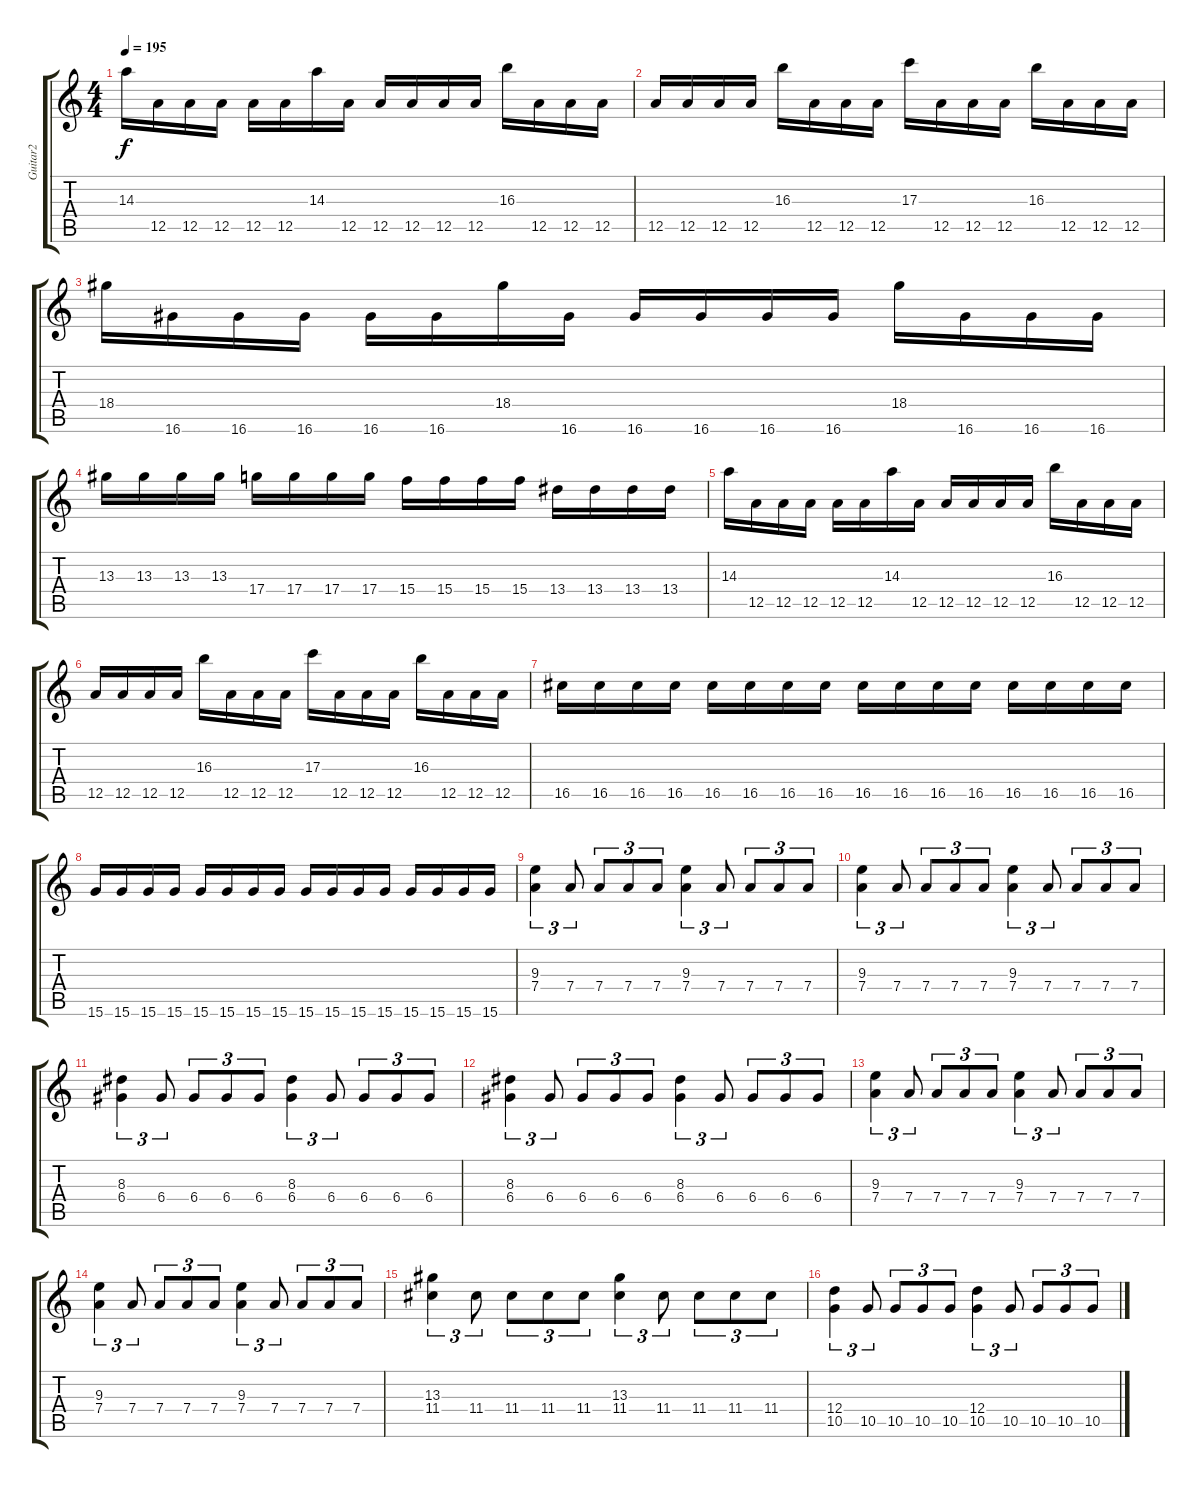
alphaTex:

\track ("Guitar2" "Guitar2") {instrument distortionguitar}
\staff {score tabs}
\tuning (E4 B3 G3 D3 A2 E2) {hide}
\ts (4 4)
\tempo 195
\clef g2
\ks c
14.3.16{dy f} 12.5.16 12.5.16 12.5.16 12.5.16 12.5.16 14.3.16 12.5.16 12.5.16 12.5.16 12.5.16 12.5.16 16.3.16 12.5.16 12.5.16 12.5.16 |
12.5.16 12.5.16 12.5.16 12.5.16 16.3.16 12.5.16 12.5.16 12.5.16 17.3.16 12.5.16 12.5.16 12.5.16 16.3.16 12.5.16 12.5.16 12.5.16 |
18.4.16 16.6.16 16.6.16 16.6.16 16.6.16 16.6.16 18.4.16 16.6.16 16.6.16 16.6.16 16.6.16 16.6.16 18.4.16 16.6.16 16.6.16 16.6.16 |
13.3.16 13.3.16 13.3.16 13.3.16 17.4.16 17.4.16 17.4.16 17.4.16 15.4.16 15.4.16 15.4.16 15.4.16 13.4.16 13.4.16 13.4.16 13.4.16 |
14.3.16 12.5.16 12.5.16 12.5.16 12.5.16 12.5.16 14.3.16 12.5.16 12.5.16 12.5.16 12.5.16 12.5.16 16.3.16 12.5.16 12.5.16 12.5.16 |
12.5.16 12.5.16 12.5.16 12.5.16 16.3.16 12.5.16 12.5.16 12.5.16 17.3.16 12.5.16 12.5.16 12.5.16 16.3.16 12.5.16 12.5.16 12.5.16 |
16.5.16 16.5.16 16.5.16 16.5.16 16.5.16 16.5.16 16.5.16 16.5.16 16.5.16 16.5.16 16.5.16 16.5.16 16.5.16 16.5.16 16.5.16 16.5.16 |
15.6.16 15.6.16 15.6.16 15.6.16 15.6.16 15.6.16 15.6.16 15.6.16 15.6.16 15.6.16 15.6.16 15.6.16 15.6.16 15.6.16 15.6.16 15.6.16 |
(9.3 7.4).4{tu (3 2)} 7.4.8{tu (3 2)} 7.4.8{tu (3 2)} 7.4.8{tu (3 2)} 7.4.8{tu (3 2)} (9.3 7.4).4{tu (3 2)} 7.4.8{tu (3 2)} 7.4.8{tu (3 2)} 7.4.8{tu (3 2)} 7.4.8{tu (3 2)} |
(9.3 7.4).4{tu (3 2)} 7.4.8{tu (3 2)} 7.4.8{tu (3 2)} 7.4.8{tu (3 2)} 7.4.8{tu (3 2)} (9.3 7.4).4{tu (3 2)} 7.4.8{tu (3 2)} 7.4.8{tu (3 2)} 7.4.8{tu (3 2)} 7.4.8{tu (3 2)} |
(8.3 6.4).4{tu (3 2)} 6.4.8{tu (3 2)} 6.4.8{tu (3 2)} 6.4.8{tu (3 2)} 6.4.8{tu (3 2)} (8.3 6.4).4{tu (3 2)} 6.4.8{tu (3 2)} 6.4.8{tu (3 2)} 6.4.8{tu (3 2)} 6.4.8{tu (3 2)} |
(8.3 6.4).4{tu (3 2)} 6.4.8{tu (3 2)} 6.4.8{tu (3 2)} 6.4.8{tu (3 2)} 6.4.8{tu (3 2)} (8.3 6.4).4{tu (3 2)} 6.4.8{tu (3 2)} 6.4.8{tu (3 2)} 6.4.8{tu (3 2)} 6.4.8{tu (3 2)} |
(9.3 7.4).4{tu (3 2)} 7.4.8{tu (3 2)} 7.4.8{tu (3 2)} 7.4.8{tu (3 2)} 7.4.8{tu (3 2)} (9.3 7.4).4{tu (3 2)} 7.4.8{tu (3 2)} 7.4.8{tu (3 2)} 7.4.8{tu (3 2)} 7.4.8{tu (3 2)} |
(9.3 7.4).4{tu (3 2)} 7.4.8{tu (3 2)} 7.4.8{tu (3 2)} 7.4.8{tu (3 2)} 7.4.8{tu (3 2)} (9.3 7.4).4{tu (3 2)} 7.4.8{tu (3 2)} 7.4.8{tu (3 2)} 7.4.8{tu (3 2)} 7.4.8{tu (3 2)} |
(13.3 11.4).4{tu (3 2)} 11.4.8{tu (3 2)} 11.4.8{tu (3 2)} 11.4.8{tu (3 2)} 11.4.8{tu (3 2)} (13.3 11.4).4{tu (3 2)} 11.4.8{tu (3 2)} 11.4.8{tu (3 2)} 11.4.8{tu (3 2)} 11.4.8{tu (3 2)} |
(12.4 10.5).4{tu (3 2)} 10.5.8{tu (3 2)} 10.5.8{tu (3 2)} 10.5.8{tu (3 2)} 10.5.8{tu (3 2)} (12.4 10.5).4{tu (3 2)} 10.5.8{tu (3 2)} 10.5.8{tu (3 2)} 10.5.8{tu (3 2)} 10.5.8{tu (3 2)}
